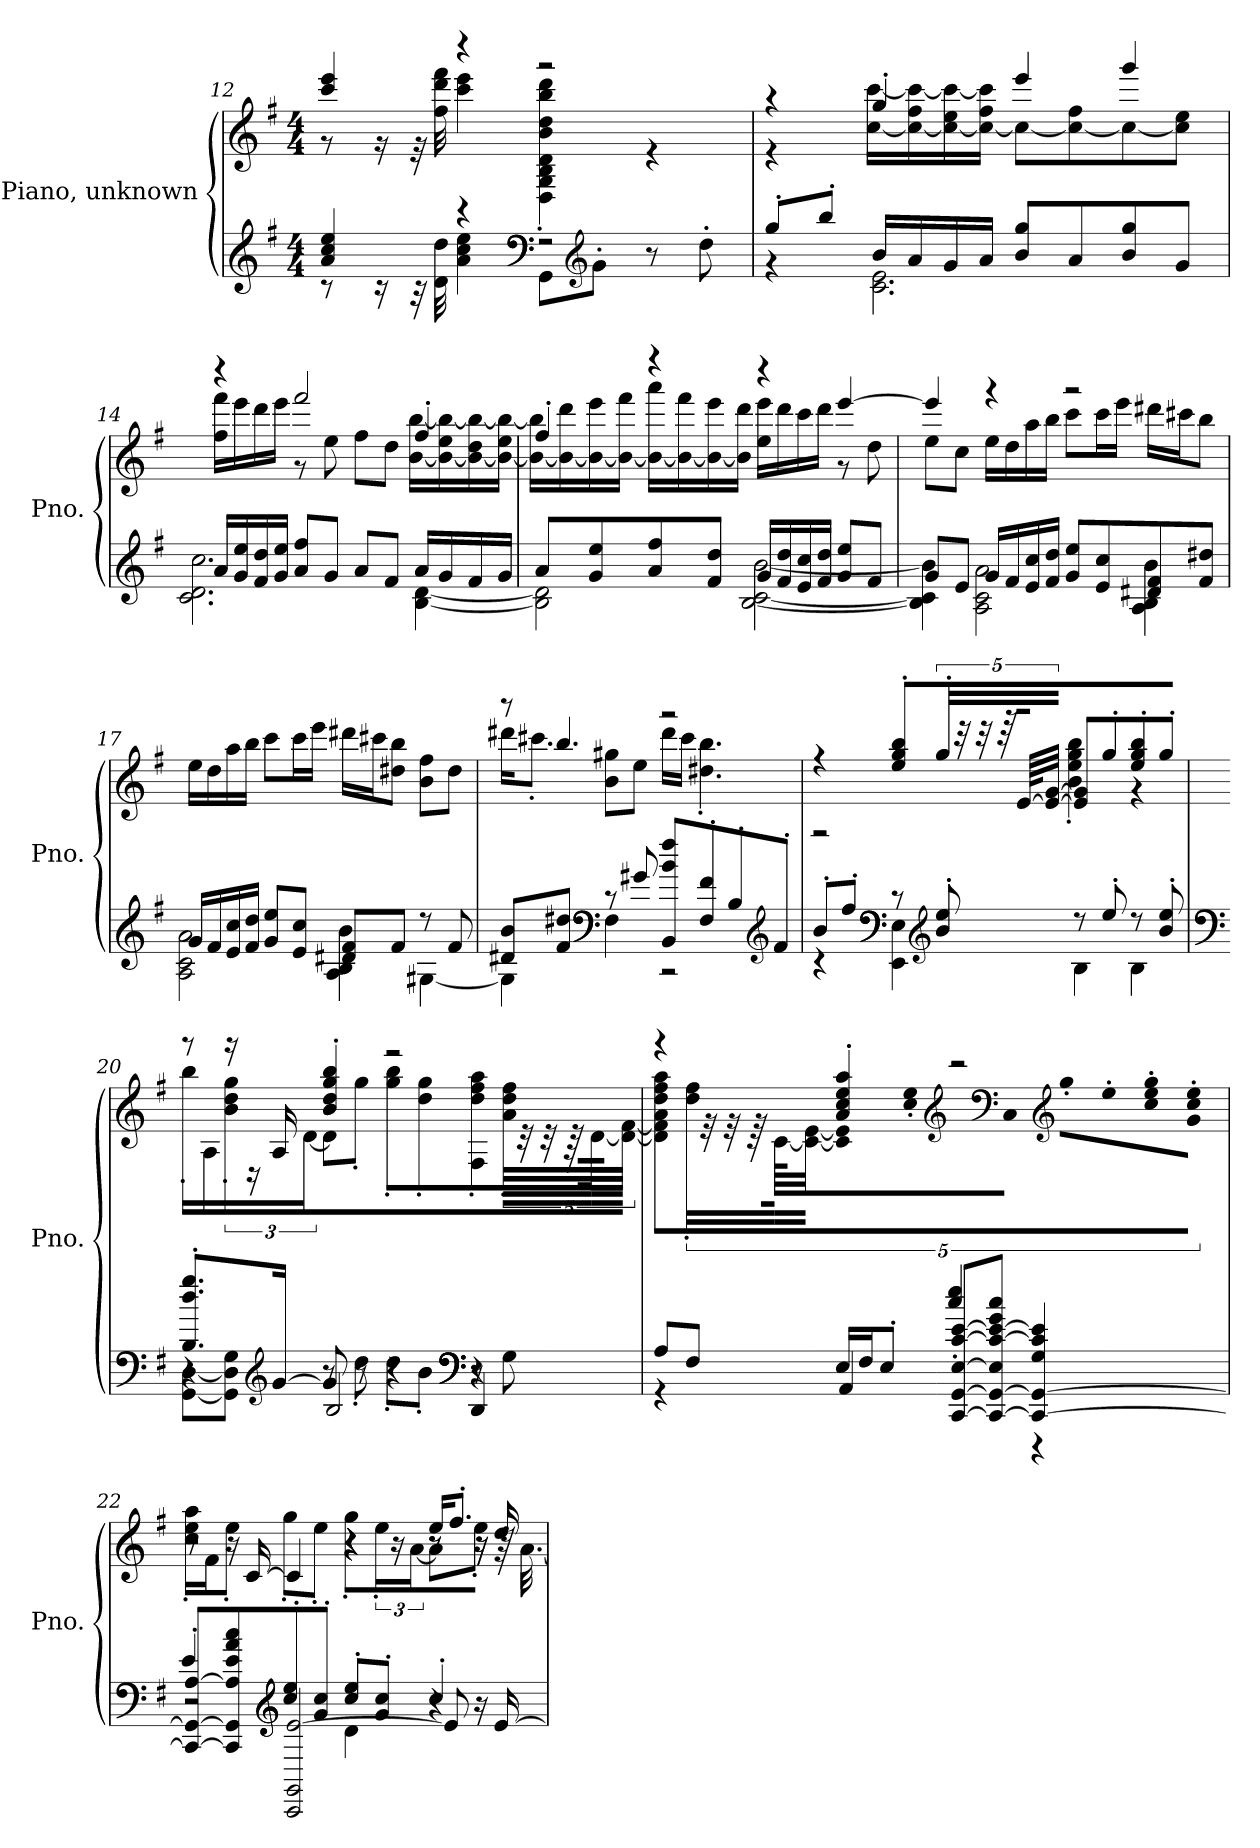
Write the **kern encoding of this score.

**kern	**kern
*part1	*part1
*staff2	*staff1
*I"Piano, unknown	*
*I'Pno.	*
!!LO:LB:g=z
*clefG2	*clefG2
*k[f#]	*k[f#]
*M4/4	*M4/4
=12	=12
*^	*^
4a/ 4cc/ 4ee/	8r	4ccc/ 4eee/	8r
.	16r	.	16r
.	32r	.	32r
.	32d\ 32dd\	.	32ff#\ 32ddd\ 32fff#\
4r	4a\ 4cc\ 4ee\	4r	4ccc\ 4eee\
*clefF4	*	*	*
2r	8GG\L	2r	4D\' 4G\' 4B\' 4d\' 4b\' 4dd\' 4bb\' 4ddd\'
*clefG2	*	*	*
.	8g'\J	.	.
.	8r	.	4r
.	8dd'\	.	.
=13	=13	=13	=13
8gg'/L	4r	4r	4r
8bb'/J	.	.	.
16b/LL	2.c\ 2.e\	4gg'/	[16cc\ [16ccc\LL
16a/	.	.	16cc\_ 16ff#\ 16ccc\_
16g/	.	.	16cc\_ 16ee\ 16ccc\_
16a/JJ	.	.	16cc\_ 16ff#\ 16ccc\]JJ
8b/ 8gg/L	.	4eee/	8cc\L_
8a/	.	.	8cc\_ 8ff#\
8b/ 8gg/	.	4ggg/	8cc\_
8g/J	.	.	8cc\] 8ee\J
=14	=14	=14	=14
16a/LL	2.c\ 2.d\ 2.cc\	4r	16ff#\ 16fff#\LL
16g/ 16ee/	.	.	16eee\
16f#/ 16dd/	.	.	16ddd\
16g/ 16ee/JJ	.	.	16eee\JJ
8a/ 8ff#/L	.	2fff#/	8r
8g/J	.	.	8ee\
8a/L	.	.	8ff#\L
8f#/J	.	.	8dd\J
16a/LL	[4B\ [4d\	4ff#'/	[16b\ [16bb\LL
16g/	.	.	16b\_ 16ee\ 16bb\_
16f#/	.	.	16b\_ 16dd\ 16bb\_
16g/JJ	.	.	16b\_ 16ee\ 16bb\_JJ
!!LO:LB:g=z	!!
=15	=15	=15	=15
8a/L	2B\] 2d\]	4ff#'/	16b\_ 16bb\]LL
.	.	.	16b\_ 16ddd\
8g/ 8ee/	.	.	16b\_ 16eee\
.	.	.	16b\_ 16fff#\JJ
8a/ 8ff#/	.	4r	16b\_ 16aaa\LL
.	.	.	16b\_ 16fff#\
8f#/ 8dd/J	.	.	16b\_ 16eee\
.	.	.	16b\] 16ddd\JJ
16g/LL	[2B\ [2c\ [2b\	4r	16ee\ 16eee\LL
16f#/ 16dd/	.	.	16ddd\
16e/ 16cc/	.	.	16ccc\
16f#/ 16dd/JJ	.	.	16ddd\JJ
8g/ 8ee/L	.	[4eee/	8r
8f#/J	.	.	8dd\
=16	=16	=16	=16
8g/L	4B\] 4c\] 4b\]	4eee/]	8ee\L
8e/J	.	.	8cc\J
16g/LL	2A\ 2c\ 2a\	4r	16ee\LL
16f#/	.	.	16dd\
16e/ 16cc/	.	.	16aa\
16f#/ 16dd/JJ	.	.	16bb\JJ
8g/ 8ee/L	.	2r	8ccc\L
8e/ 8cc/	.	.	16ccc\L
.	.	.	16eee\JJ
8d#X/ 8f#/	4A\ 4B\ 4b\	.	16ddd#X\LL
.	.	.	16ccc#X\J
8f#/ 8dd#X/J	.	.	8bb\J
*	*	*v	*v
!!LO:LB:g=z
=17	=17	=17
16g/LL	2A\ 2c\ 2a\	16ee\LL
16f#/	.	16dd\
16e/ 16cc/	.	16aa\
16f#/ 16dd/JJ	.	16bb\JJ
8g/ 8ee/L	.	8ccc\L
8e/ 8cc/J	.	16ccc\L
.	.	16eee\JJ
8d#X/ 8f#/L	4A\ 4B\ 4b\	16ddd#X\LL
.	.	16ccc#X\J
8f#/J	.	8dd#X\ 8bb\J
8r	[4G#X\	8b\ 8ff#\L
8f#/	.	8dd#\J
=18	=18	=18
*	*	*^
8d#X/ 8b/L	4G#\]	8r	16ddd#X\KL
.	.	.	8.ccc#X'\J
8f#/ 8dd#X/J	.	4.bb/	.
*clefF4	*	*	*
8r	4F#\	.	8b\ 8gg#X\L
8g#X/	.	.	8ee\J
8BB/ 8b/ 8ff#/L	2r	2r	16ddd#\LL
.	.	.	16ccc#\JJ
8F#/' 8f#/'	.	.	4.dd#X\' 4.bb\'
8B'/	.	.	.
*clefG2	*	*	*
8f#'/J	.	.	.
!!LO:LB:g=z	!!
=19	=19	=19	=19
8b'/L	4r	4r	2r
8ff#'/J	.	.	.
*clefF4	*	*	*
8r	4EE\ 4E\	8ee/' 8gg/' 8bb/'L	.
*clefG2	*	*	*
8b/' 8ee/'	.	40gg'/Jkk	.
.	.	40r	.
.	.	40r	.
.	.	80r	.
.	.	[80e/KLLL	.
.	.	40e/_ [40g/JJJ	.
8r	4B\	8e/] 8g/]L	4b\' 4ee\' 4gg\' 4bb\'
8ee'/	.	8gg'/	.
8r	4B\	8ee/' 8gg/' 8bb/'	4r
8b/' 8ee/'	.	8gg'/J	.
*v	*v	*	*
=20	=20	=20
*clefF4	*	*
*^	*	*
*	*^	*	*
8.B/' 8.dd/' 8.gg/'L	[8GG\ [8D\L	4r	8r	16bb'\LL
.	.	.	.	16A\
.	8GG\] 8D\] 8G\J	.	16r	24b\' 24dd\' 24gg\'JJ
.	.	.	.	24r
*clefG2	*	*	*	*
[16g/Jk	.	.	16A/	.
.	.	.	.	[24d\
8g/]	8r	2B/	4b/' 4dd/' 4gg/' 4bb/'	8d\L]
8r	8dd'\	.	.	8gg'\J
4r	8dd'\L	.	2r	8gg\' 8bb\'L
.	8b'\J	.	.	8dd\' 8gg\'
*clefF4	*	*	*	*
4DD/	8r	4r	.	8F#\' 8dd\' 8ff#\' 8aa\'
.	8G\	.	.	40a\' 40dd\' 40ff#\'Jkk
.	.	.	.	40r
.	.	.	.	40r
.	.	.	.	80r
.	.	.	.	[80d\KLLL
.	.	.	.	40d\_ [40f#\JJJ
*	*v	*v	*	*
!!LO:LB:g=z	!!
=21	=21	=21	=21
8A/L	4r	4r	8d\] 8f#\] 8a\ 8dd\ 8ff#\ 8aa\L
8F#/J	.	.	40dd\' 40ff#\'Jkk
.	.	.	40r
.	.	.	40r
.	.	.	80r
.	.	.	[80c\KLLL
.	.	.	40c\_ [40e\JJ
16E/LL	4AA/	4a/' 4cc/' 4ee/' 4aa/'	8c\] 8e\]
16F#/J	.	.	.
8E'/J	.	.	16cc\' 16ee\'L
*	*	*clefF4	*
.	.	.	16C\JJ
*	*	*clefG2	*
[8CC/ [8GG/ [8E/ [8c/ [8e/L	4cc/' 4ee/'	2r	8gg'\L
8CC/_ 8GG/_ 8E/] 8c/_ 8e/_ 8g/ 8cc/J	.	.	8ee'\
4CC/_ 4GG/_ 4G/ 4c/] 4e/]	4r	.	8cc\' 8ee\' 8gg\'
.	.	.	8g\' 8cc\' 8ee\'J
=22	=22	=22	=22
*	*^	*^	*^
8CC/_ 8GG/_ [8A/L	2r	4e'/	2r	16cc\' 16ee\' 16aa\'LL	8r	2r
.	.	.	.	16f#\J	.	.
8CC/] 8GG/] 8A/] 8e/ 8a/ 8cc/	.	.	.	8ee'\J	16r	.
.	.	.	.	.	[16c/	.
*clefG2	*	*	*	*	*	*
8cc/' 8ee/'	.	2CC/ 2GG/ [2e/	.	8gg'\L	4c/]	.
8g/' 8cc/'J	.	.	.	8ee'\J	.	.
8cc/' 8ee/'L	4d\	.	4r	8gg'\L	4r	4r
8g/' 8cc/'J	.	.	.	24ee'\Jk	.	.
.	.	.	.	24r	.	.
.	.	.	.	[24a\	.	.
4cc'/	4r	8e/]	8r	8a\L]	16ee/KL	8r
.	.	.	.	.	8.ff#'/J	.
.	.	16r	16r	8ee'\J	.	16r
.	.	[16e/	16dd/	.	.	64r
.	.	.	.	.	.	[32.a\
*v	*v	*v	*	*	*	*
*	*v	*v	*v	*v
=	=
*-	*-
